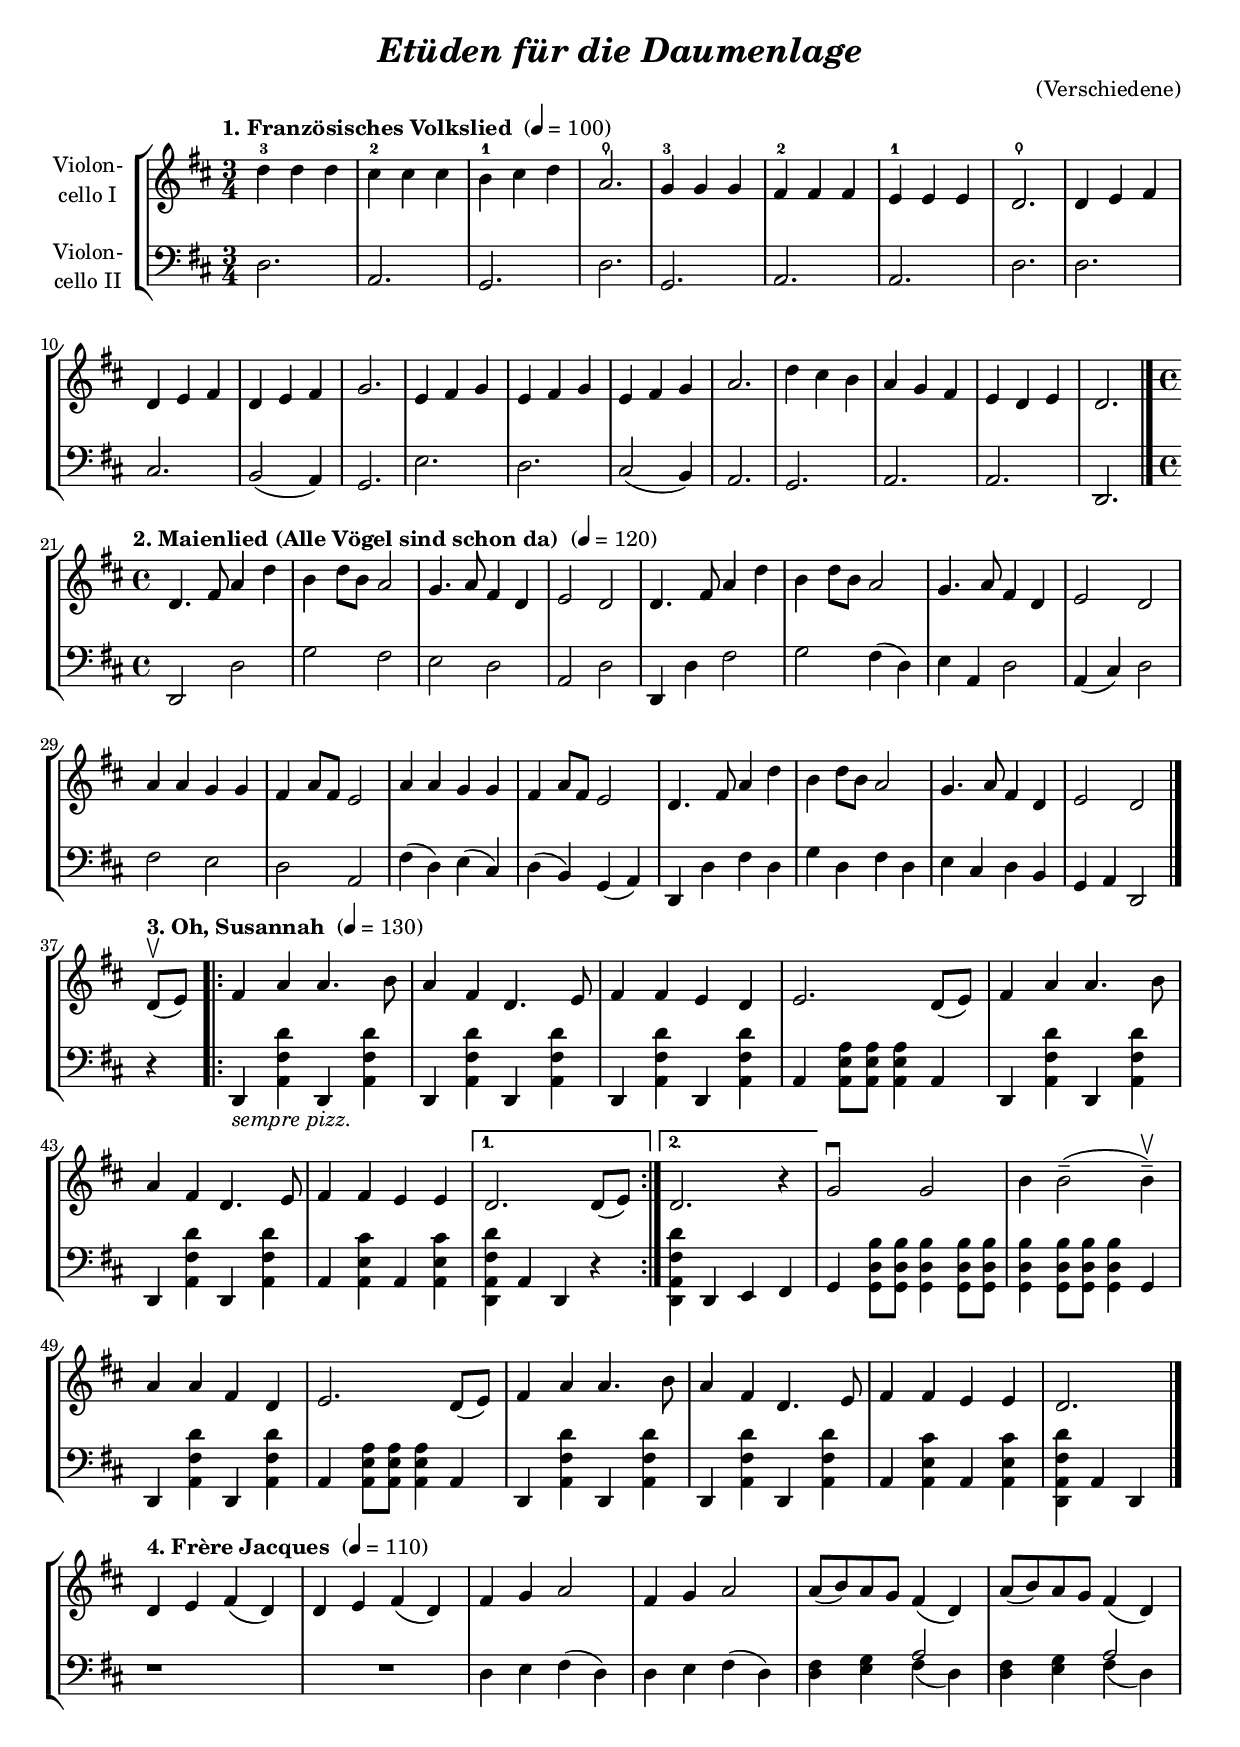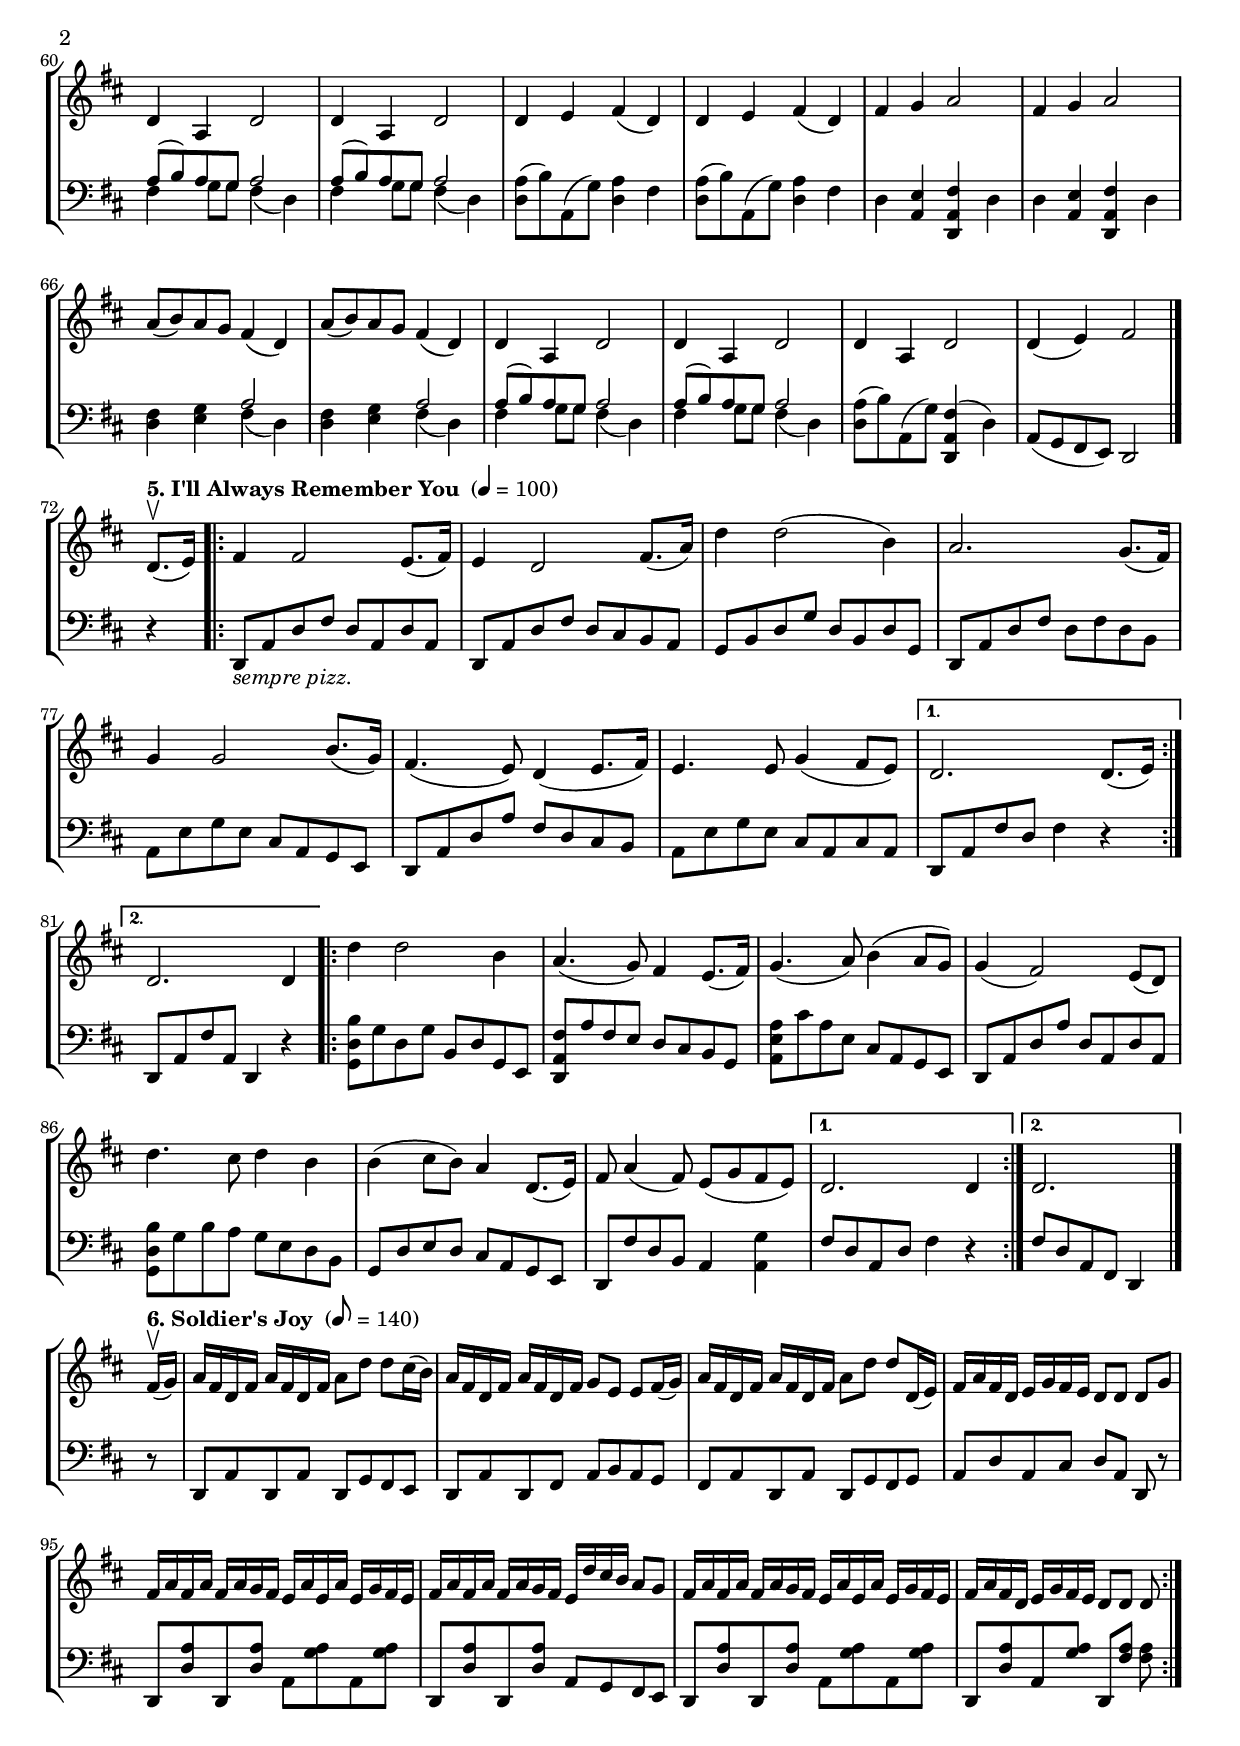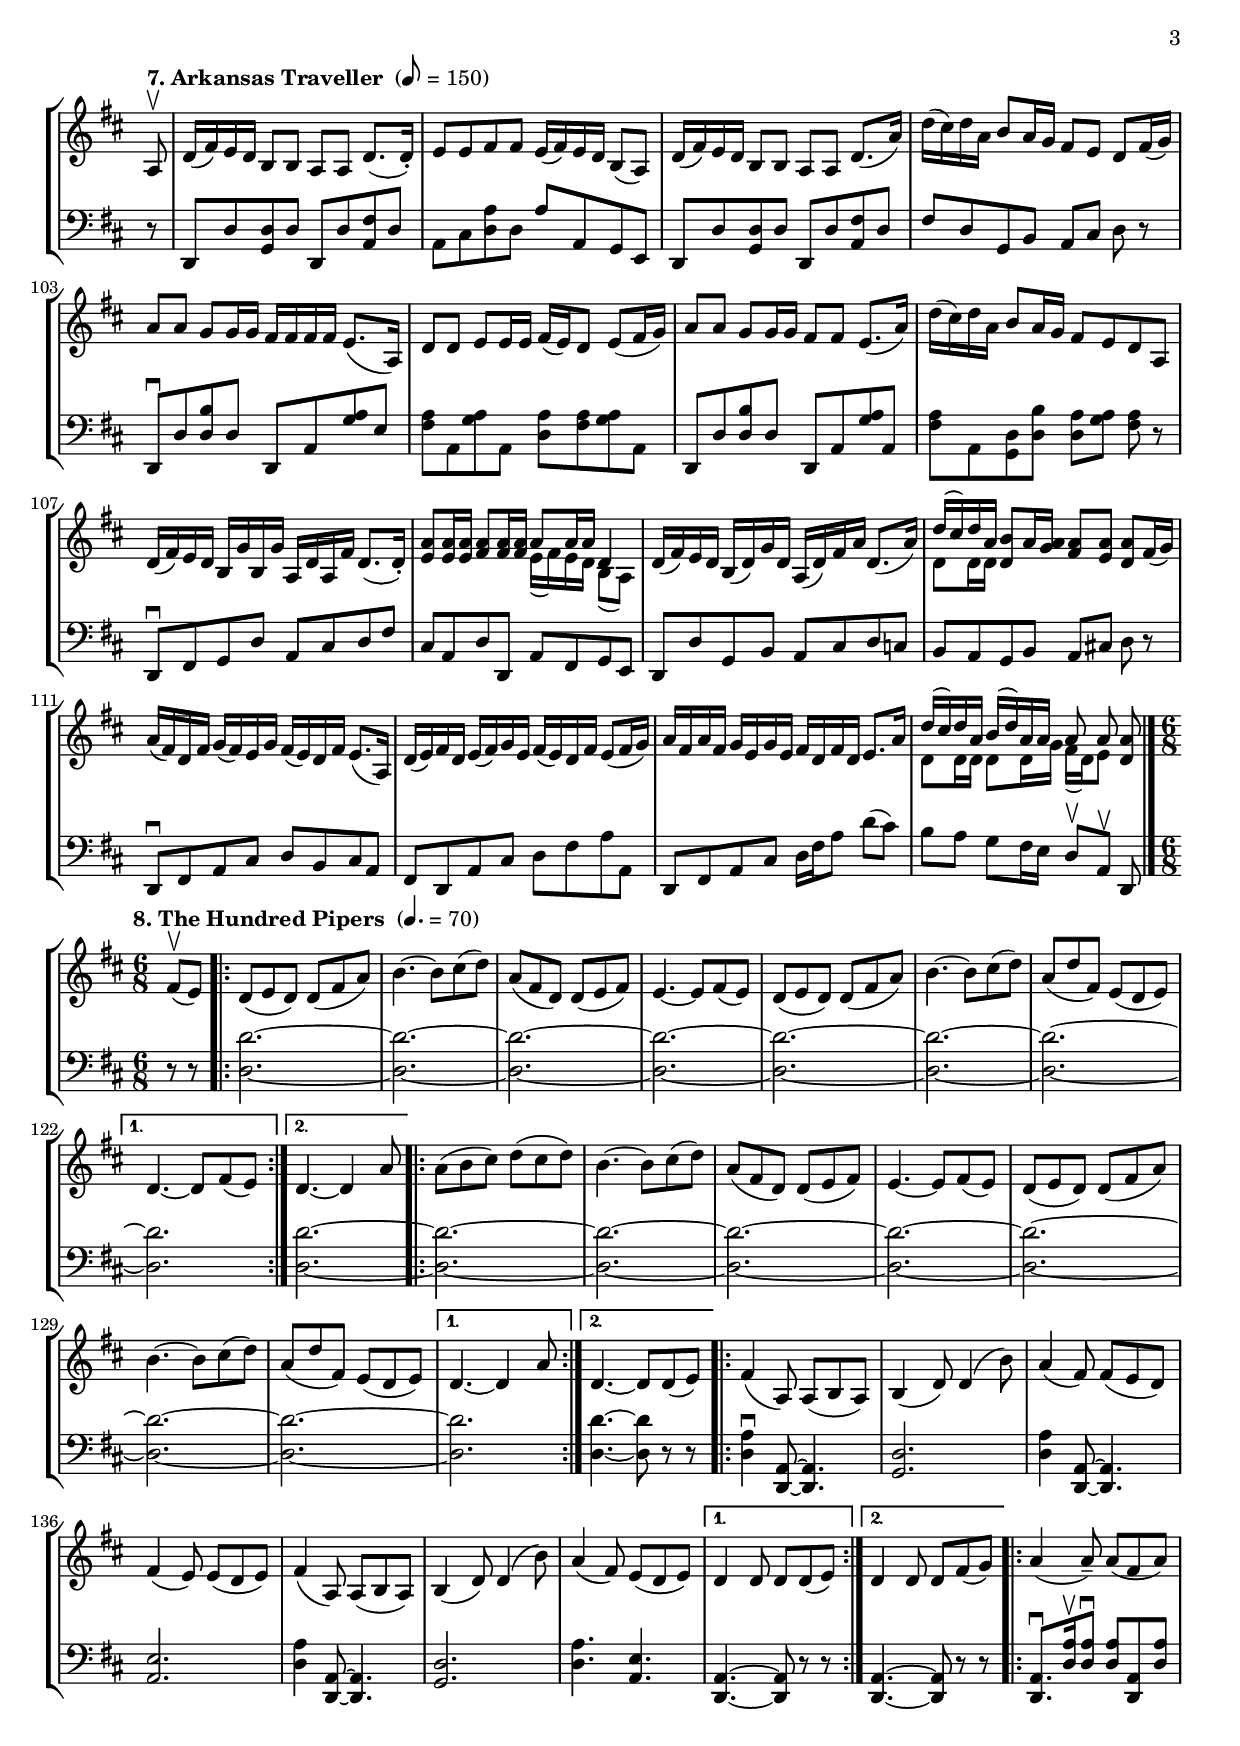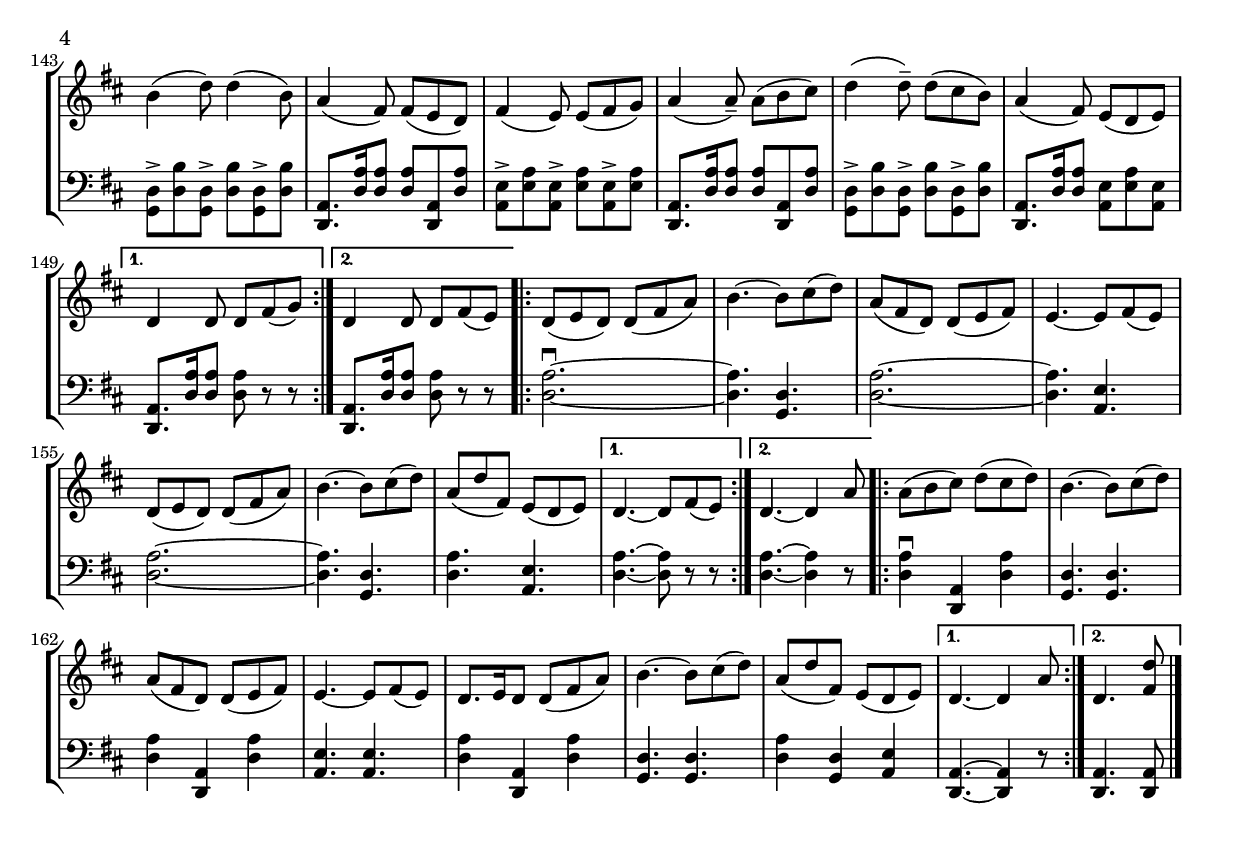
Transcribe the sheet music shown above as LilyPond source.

\version "2.14.2"
\include "deutsch.ly"

#(set-global-staff-size 18.75)

\header {
  title     = \markup \bold \italic "Etüden für die Daumenlage"
  composer  = "(Verschiedene)"
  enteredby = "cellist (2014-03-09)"
}

voiceconsts = {
  \key d \major
  %\numericTimeSignature
  \compressFullBarRests
}

mihi = "clarinet"
milo = "bassoon"

introa = {
            \tempo "1. Französisches Volkslied " 4=100
            \time 3/4
}
introb = {
            \break
            \tempo "2. Maienlied (Alle Vögel sind schon da) " 4=120
            \time 4/4
}
introc = {
            \break
            \tempo "3. Oh, Susannah " 4=130
}
introd = {
            \break
            \tempo "4. Frère Jacques " 4=110
}
introe = {
            \break
            \tempo "5. I'll Always Remember You " 4=100
}
introf = {
            \break
            \tempo "6. Soldier's Joy " 8=140
}
introg = {
            \break
            \tempo "7. Arkansas Traveller " 8=150
}
introh = {
            \break
            \tempo "8. The Hundred Pipers " 4.=70
	    \time 6/8
}

sepi = \markup \italic "sempre pizz."

va = \relative c'' {
  \voiceconsts
  \clef "treble"

  \introa
  d4-3 d d
  cis-2 cis cis
  h-1 cis d
  a2.\thumb
  g4-3 g g

  fis-2 fis fis
  e-1 e e
  d2.\thumb
  d4 e fis
  d e fis

  d e fis
  g2.
  e4 fis g
  e fis g
  e fis g

  a2.
  d4 cis h
  a g fis
  e d e
  d2. \bar "|."

  \introb
  d4. fis8 a4 d
  h d8 h a2
  g4. a8 fis4 d
  e2 d

  d4. fis8 a4 d
  h d8 h a2
  g4. a8 fis4 d
  e2 d

  a'4 a g g
  fis a8 fis e2
  a4 a g g
  fis a8 fis e2

  d4. fis8 a4 d
  h d8 h a2
  g4.a8 fis4 d
  e2 d \bar "|."

  \introc
  \partial 4 d8(\upbow e)
  \repeat volta 2 {
    fis4 a a4. h8
    a4 fis d4. e8
    fis4 fis e d
    e2. d8( e)

    fis4 a a4. h8
    a4 fis d4. e8
    fis4 fis e e
  }
  \alternative {
    { d2. d8( e) }
    { d2. r4 }
  }

  g2\downbow g
  h4 h2(-- h4)--\upbow
  a a fis d
  e2. d8( e)

  fis4 a a4. h8
  a4 fis d4. e8
  fis4 fis e e
  d2. \bar "|."

  \introd
  \partial 1 d4 e fis( d)
  d e fis( d)
  fis g a2
  fis4 g a2
  a8( h) a g fis4( d)

  a'8( h) a g fis4( d)
  d a d2
  d4 a d2
  d4 e fis( d)

  d e fis( d)
  fis g a2
  fis4 g a2
  a8( h) a g fis4( d)
  a'8( h) a g fis4( d)

  d a d2
  d4 a d2
  d4 a d2
  d4( e) fis2 \bar "|."

  \introe
  \partial 4 d8.(\upbow e16)
  \repeat volta 2 {
    fis4 fis2 e8.( fis16)
    e4 d2 fis8.( a16)
    d4 d2( h4)
    a2. g8.( fis16)

    g4 g2 h8.( g16)
    fis4.( e8) d4( e8. fis16)
    e4.e8 g4( fis8 e)
  }
  \alternative {
    { d2. d8.( e16) }
    { d2. d4 }
  }

  \repeat volta 2 {
    \partial 1 d' d2 h4
    a4.( g8) fis4 e8.( fis16)
    g4.( a8) h4( a8 g)
    g4( fis2) e8( d)

    d'4. cis8 d4 h
    h( cis8 h) a4 d,8.( e16)
    fis8 a4( fis8) e( g fis e)
  }
  \alternative {
    { d2. d4 }
    { d2. }
  } \bar "|."

  \introf
  \repeat volta 2 {
    \partial 8 fis16(\upbow g)
    a fis d fis a fis d fis a8 d d cis16( h)
    a fis d fis a fis d fis g8 e e fis16( g)

    a fis d fis a fis d fis a8 d d d,16( e)
    fis a fis d e g fis e d8 d d[ g]

    fis16 a fis a fis a g fis e a e a e g fis e
    fis a fis a fis a g fis e d' cis h a8 g

    fis16 a fis a fis a g fis e a e a e g fis e
    fis a fis d e g fis e d8[ d] d
  }

  \introg
  \partial 8 a\upbow
  d16( fis) e d h8 h a a d8.( d16)-.
  e8 e fis fis e16( fis) e d h8( a)

  d16( fis) e d h8 h a a d8.( a'16)
  d( cis) d a h8 a16 g fis8 e d fis16( g)

  a8 a g g16 g fis fis fis fis e8.( a,16)
  d8 d e e16 e fis( e) d8 e( fis16 g)

  a8 a g g16 g fis8 fis e8.( a16)
  d( cis) d a h8 a16 g fis8 e d a

  d16( fis) e d h g' h, g' a, d a fis' d8.( d16)-.
  <e a>8 <e a>16 <e a> <fis a>8 <fis a>16 <fis a> << { a8 a16 a d,4 } \\ { e16( fis) e d h8( a) } >>

  d16( fis) e d h( d) g d a( d) fis a d,8.( a'16)
  << { d( cis) d a } \\ { d,8 d16 d } >> <d h'>8 a'16 <g a> <fis a>8 <e a> <d a'> fis16( g)

  a( fis) d fis g( fis) e g fis( e) d fis e8.( a,16)
  d( e) fis d e( fis) g e fis( e) d fis e8( fis16 g)

  a fis a fis g e g e fis d fis d e8. a16
  << { d( cis) d a h( d) a a a8 a } \\ { d, d16 d d8 d16 g fis( d) e8 } >> <d a'> \bar "|."

  \introh
  \partial 4 fis(\upbow e)
  \repeat volta 2 {
    d( e d) d( fis a)
    h4.~ h8 cis( d)
    a( fis d) d( e fis)
    e4.~ e8 fis( e)
    d( e d) d( fis a)

    h4.~ h8 cis( d)
    a( d fis,) e( d e)
  }
  \alternative {
    { d4.~ d8 fis( e) }
    { d4.~ d4 a'8 }
  }
  \repeat volta 2 {
    a( h cis) d( cis d)

    h4.~ h8 cis( d)
    a( fis d) d( e fis)
    e4.~ e8 fis( e)
    d( e d) d( fis a)
    h4.~ h8 cis( d)
    a( d fis,) e( d e)
  }
  \alternative {
    { d4.~ d4 a'8 }
    { d,4.~ d8 d( e) }
  }
  \repeat volta 2 {
    fis4( a,8) a( h a)
    h4( d8) d4( h'8)
    a4( fis8) fis( e d)

    fis4( e8) e( d e)
    fis4( a,8) a( h a)
    h4( d8) d4( h'8)
    a4( fis8) e( d e)
  }
  \alternative {
    { d4 d8 d d( e) }
    { d4 d8 d fis( g) }
  }
  \repeat volta 2 {
    a4( a8)-- a( fis a)
    h4( d8) d4( h8)
    a4( fis8) fis( e d)

    fis4( e8) e( fis g)
    a4( a8)-- a( h cis)
    d4( d8)-- d( cis h)
    a4( fis8) e( d e)
  }
  \alternative {
    { d4 d8 d fis( g) }
    { d4 d8 d fis( e) }
  }
  \repeat volta 2 {
    d( e d) d( fis a)
    h4.~ h8 cis( d)
    a( fis d) d( e fis)
    e4.~ e8 fis( e)

    d( e d) d( fis a)
    h4.~ h8 cis( d)
    a( d fis,) e( d e)
  }
  \alternative {
    { d4.~ d8 fis( e) }
    { d4.~ d4 a'8 }
  }
  \repeat volta 2 {
    a( h cis) d( cis d)
    h4.~ h8 cis( d)
    a( fis d) d( e fis)
    e4.~ e8 fis( e)

    d8. e16 d8 d( fis a)
    h4.~ h8 cis( d)
    a( d fis,) e( d e)
  }
  \alternative {
    { d4.~ d4 a'8 }
    { d,4. <fis d'>8 }
  } \bar "|."
}

vb = \relative c {
  \voiceconsts
  \clef "bass"

  \introa
  d2.
  a
  g
  d'
  g,

  a
  a
  d
  d
  cis

  h2( a4)
  g2.
  e'
  d
  cis2( h4)

  a2.
  g
  a
  a
  d, \bar "|."

  \introb
  d2 d'
  g fis
  e d
  a d

  d,4 d' fis2
  g fis4( d)
  e a, d2
  a4( cis) d2

  fis e
  d a
  fis'4( d) e( cis)
  d( h) g( a)

  d, d' fis d
  g d fis d
  e cis d h
  g a d,2 \bar "|."

  \introc
  \partial 4 r4
  \repeat volta 2 {
    d4_\sepi <a' fis' d'> d, <a' fis' d'>
    d, <a' fis' d'> d, <a' fis' d'>
    d, <a' fis' d'> d, <a' fis' d'>
    a <a e' a>8 <a e' a> <a e' a>4 a

    d, <a' fis' d'> d, <a' fis' d'>
    d, <a' fis' d'> d, <a' fis' d'>
    a <a e' cis'>  a <a e' cis'>
  }
  \alternative {
    { <d, a' fis' d'> a' d, r }
    { <d a' fis' d'> d e fis }
  }

  g <g d' h'>8 <g d' h'> <g d' h'>4 <g d' h'>8 <g d' h'>
  <g d' h'>4 <g d' h'>8 <g d' h'> <g d' h'>4 g
  d <a' fis' d'> d, <a' fis' d'>
  a <a e' a>8 <a e' a> <a e' a>4 a

  d, <a' fis' d'> d, <a' fis' d'>
  d, <a' fis' d'> d, <a' fis' d'>
  a <a e' cis'>  a <a e' cis'>
  <d, a' fis' d'> a' d, \bar "|."

  \introd
  \partial 1 r1
  R1
  d'4 e fis( d)
  d e fis( d)
  <d fis> <e g> << a2 \\ { fis4( d) } >>

  <d fis> <e g> << a2 \\ { fis4( d) } >>
  << { a'8( h) a g a2 } \\ { fis4 g8 g fis4( d) } >>
  << { a'8( h) a g a2 } \\ { fis4 g8 g fis4( d) } >>
  <d a'>8( h') a,( g') <d a'>4 fis

  <d a'>8( h') a,( g') <d a'>4 fis
  d <a e'> <d, a' fis'> d'
  d <a e'> <d, a' fis'> d'
  <d fis> <e g> << a2 \\ { fis4( d) } >>
  <d fis> <e g> << a2 \\ { fis4( d) } >>

  << { a'8( h) a g a2 } \\ { fis4 g8 g fis4( d) } >>
  << { a'8( h) a g a2 } \\ { fis4 g8 g fis4( d) } >>
  <d a'>8( h') a,( g') <d, a' fis'>4( d')
  a8( g fis e) d2 \bar "|."

  \introe
  \partial 4 r4
  \repeat volta 2 {
    d8_\sepi a' d fis d a d a
    d, a' d fis d cis h a
    g h d g d h d g,
    d a' d fis d fis d h

    a e' g e cis a g e
    d a' d a' fis d cis h
    a e' g e cis a cis a
  }
  \alternative {
    { d, a' fis' d fis4 r }
    { d,8 a' fis' a, d,4 r }
  }

  \repeat volta 2 {
    \partial 1 <g d' h'>8 g' d g h, d g, e
    <d a' fis'> a'' fis e d cis h g
    <a e' a> cis' a e cis a g e
    d a' d a' d, a d a

    <g d' h'> g' h a g e d h
    g d' e d cis a g e
    d fis' d h a4 <a g'>
  }
  \alternative {
    { fis'8 d a d fis4 r }
    { fis8 d a fis d4 }
  } \bar "|."

  \introf
  \repeat volta 2 {
    \partial 8 r8
    d a' d, a' d, g fis e
    d a' d, fis a h a g

    fis a d, a' d, g fis g
    a d a cis d[ a] d, r

    d <d' a'> d, <d' a'> a <g' a> a, <g' a>
    d, <d' a'> d, <d' a'> a g fis e

    d <d' a'> d, <d' a'> a <g' a> a, <g' a>
    d, <d' a'> a <g' a> d,[ <fis' a>] <fis a>
  }

  \introg
  \partial 8 r
  d, d' <g, d'> d' d, d' <a fis'> d
  a cis <d a'> d a' a, g e

  d d' <g, d'> d' d, d' <a fis'> d
  fis d g, h a[ cis] d r

  d,\downbow d' <d h'> d d, a' <g' a> e
  <fis a> a, <g' a> a, <d a'> <fis a> <g a> a,

  d, d' <d h'> d d, a' <g' a> a,
  <fis' a> a, <g d'> <d' h'> <d a'>[ <g a>] <fis a> r

  d,\downbow fis g d' a cis d fis
  cis a d d, a' fis g e

  d d' g, h a cis d c
  h a g h a[ cis!] d r

  d,\downbow fis a cis d h cis a
  fis d a' cis d fis a a,

  d, fis a cis d16 fis a8 d( cis)
  h a g fis16 e d8[\upbow a]\upbow d, \bar "|."

  \introh
  \partial 4 r r
  \repeat volta 2 {
    <d' d'>2.~
    <d d'>~
    <d d'>~
    <d d'>~
    <d d'>~

    <d d'>~
    <d d'>~
  }
  \alternative {
    { <d d'> }
    { <d d'>~ }
  }
  \repeat volta 2 {
    <d d'>~

    <d d'>~
    <d d'>~
    <d d'>~
    <d d'>~
    <d d'>~
    <d d'>~
  }
  \alternative {
    { <d d'> }
    { <d d'>4.~ <d d'>8 r r }
  }
  \repeat volta 2 {
    <d a'>4\downbow <d, a'>8~ <d a'>4.
    <g d'>2.
    <d' a'>4 <d, a'>8~ <d a'>4.

    <a' e'>2.
    <d a'>4 <d, a'>8~ <d a'>4.
    <g d'>2.
    <d' a'>4. <a e'>
  }
  \alternative {
    { <d, a'>~ <d a'>8 r r }
    { <d a'>4.~ <d a'>8 r r }
  }
  \repeat volta 2 {
    <d a'>8.\downbow <d' a'>16\upbow  <d a'>8\downbow <d a'> <d, a'> <d' a'>
    <g, d'>-> <d' h'> <g, d'>-> <d' h'> <g, d'>-> <d' h'> 
    <d, a'>8. <d' a'>16 <d a'>8 <d a'> <d, a'> <d' a'>

    <a e'>-> <e' a> <a, e'>-> <e' a> <a, e'>-> <e' a>
    <d, a'>8. <d' a'>16  <d a'>8 <d a'> <d, a'> <d' a'>
    <g, d'>-> <d' h'> <g, d'>-> <d' h'> <g, d'>-> <d' h'> 
    <d, a'>8. <d' a'>16 <d a'>8 <a e'> <e' a> <a, e'>
  }
  \alternative {
    { <d, a'>8. <d' a'>16 <d a'>8 <d a'> r r }
    { <d, a'>8. <d' a'>16 <d a'>8 <d a'> r r }
  }
  \repeat volta 2 {
    <d a'>2.~\downbow
    <d a'>4. <g, d'>
    <d' a'>2.~
    <d a'>4. <a e'>

    <d a'>2.~
    <d a'>4. <g, d'>
    <d' a'> <a e'>
  }
  \alternative {
    { <d a'>~ <d a'>8 r r }
    { <d a'>4.~ <d a'>4 r8 }
  }
  \repeat volta 2 {
    <d a'>4\downbow <d, a'> <d' a'>
    <g, d'>4. <g d'>
    <d' a'>4 <d, a'> <d' a'>
    <a e'>4. <a e'>

    <d a'>4 <d, a'> <d' a'>
    <g, d'>4. <g d'>
    <d' a'>4 <g, d'> <a e'>
  }
  \alternative {
    { <d,a'>4.~ <d a'>4 r8 }
    { <d a'>4. <d a'>8 }
  } \bar "|."
}


music = \new StaffGroup <<
      \new Staff {
	\set Staff.midiInstrument = \mihi
	\set Staff.instrumentName = \markup \center-column { "Violon-" "cello I" }
	\transpose d d { \va }
      }

      \new Staff {
	\set Staff.midiInstrument = \milo
	\set Staff.instrumentName = \markup \center-column { "Violon-" "cello II" }
	\transpose d d { \vb }
      }
>>

\book {
  \score {
    \music
    \layout {}
  }

  \score {
    \unfoldRepeats \music

    \midi {
      \context {
        \Score
      }
    }
  }
}
